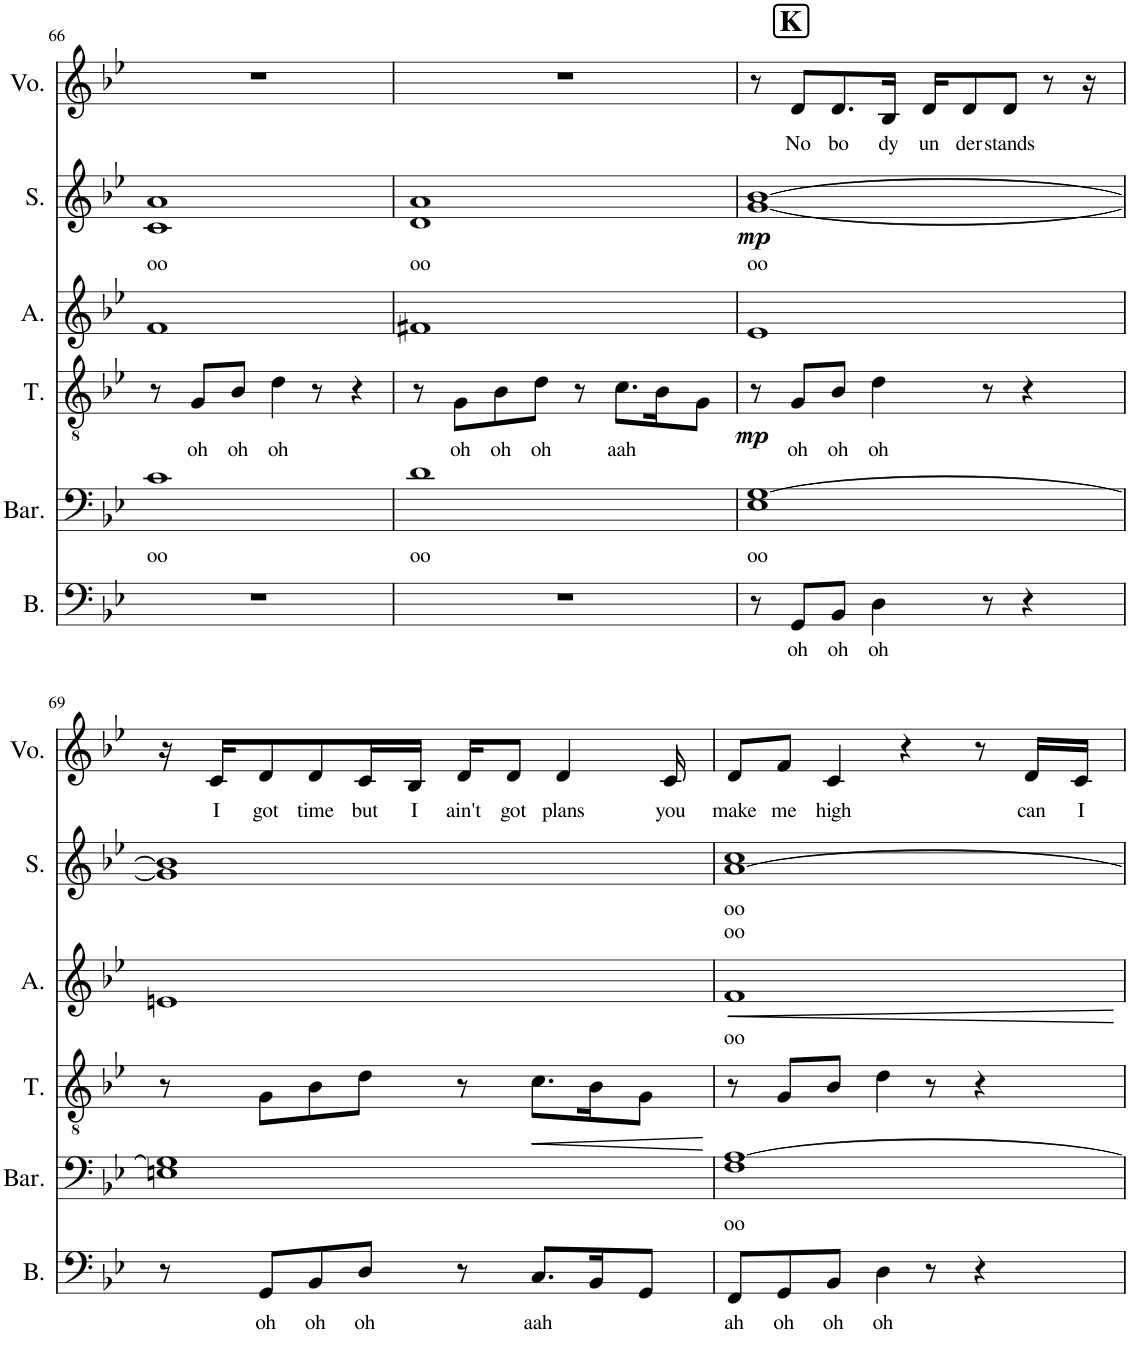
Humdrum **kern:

**kern	**text	**kern	**text	**kern	**text	**dynam	**kern	**text	**dynam	**kern	**text	**text	**dynam	**kern	**text
*part6	*part6	*part5	*part5	*part4	*part4	*part4	*part3	*part3	*part3	*part2	*part2	*part2	*part2	*part1	*part1
*staff6	*staff6	*staff5	*staff5	*staff4	*staff4	*staff4	*staff3	*staff3	*staff3	*staff2	*staff2	*staff2	*staff2	*staff1	*staff1
*I"Bass	*	*I"Baritone	*	*I"Tenor	*	*	*I"Alto	*	*	*I"Soprano	*	*	*	*I"Voice	*
*I'B.	*	*I'Bar.	*	*I'T.	*	*	*I'A.	*	*	*I'S.	*	*	*	*I'Vo.	*
!!LO:PB:g=z
*clefF4	*	*clefF4	*	*clefGv2	*	*	*clefG2	*	*	*clefG2	*	*	*	*clefG2	*
*k[b-e-]	*	*k[b-e-]	*	*k[b-e-]	*	*	*k[b-e-]	*	*	*k[b-e-]	*	*	*	*k[b-e-]	*
*B-:	*	*B-:	*	*B-:	*	*	*B-:	*	*	*B-:	*	*	*	*B-:	*
*M4/4	*	*M4/4	*	*M4/4	*	*	*M4/4	*	*	*M4/4	*	*	*	*M4/4	*
=66	=66	=66	=66	=66	=66	=66	=66	=66	=66	=66	=66	=66	=66	=66	=66
!	!	!	!LO:LY:b	!	!	!	!	!	!	!	!LO:LY:b	!	!	!	!
1r	.	1c	oo	8r	.	.	1f	.	.	1c 1a	oo	.	.	1r	.
!	!	!	!	!	!LO:LY:b	!	!	!	!	!	!	!	!	!	!
.	.	.	.	8G/L	oh	.	.	.	.	.	.	.	.	.	.
!	!	!	!	!	!LO:LY:b	!	!	!	!	!	!	!	!	!	!
.	.	.	.	8B-/J	oh	.	.	.	.	.	.	.	.	.	.
!	!	!	!	!	!LO:LY:b	!	!	!	!	!	!	!	!	!	!
.	.	.	.	4d\	oh	.	.	.	.	.	.	.	.	.	.
.	.	.	.	8r	.	.	.	.	.	.	.	.	.	.	.
.	.	.	.	4r	.	.	.	.	.	.	.	.	.	.	.
=67	=67	=67	=67	=67	=67	=67	=67	=67	=67	=67	=67	=67	=67	=67	=67
!	!	!	!LO:LY:b	!	!	!	!	!	!	!	!LO:LY:b	!	!	!	!
1r	.	1d	oo	8r	.	.	1f#X	.	.	1d 1a	oo	.	.	1r	.
!	!	!	!	!	!LO:LY:b	!	!	!	!	!	!	!	!	!	!
.	.	.	.	8G\L	oh	.	.	.	.	.	.	.	.	.	.
!	!	!	!	!	!LO:LY:b	!	!	!	!	!	!	!	!	!	!
.	.	.	.	8B-\	oh	.	.	.	.	.	.	.	.	.	.
!	!	!	!	!	!LO:LY:b	!	!	!	!	!	!	!	!	!	!
.	.	.	.	8d\J	oh	.	.	.	.	.	.	.	.	.	.
.	.	.	.	8r	.	.	.	.	.	.	.	.	.	.	.
!	!	!	!	!	!LO:LY:b	!	!	!	!	!	!	!	!	!	!
.	.	.	.	8.c\L	aah	.	.	.	.	.	.	.	.	.	.
.	.	.	.	16B-\K	.	.	.	.	.	.	.	.	.	.	.
.	.	.	.	8G\J	.	.	.	.	.	.	.	.	.	.	.
!!LO:REH:place=s1:a:B:cj:fs=14:t=K:qo=0.5
=68	=68	=68	=68	=68	=68	=68	=68	=68	=68	=68	=68	=68	=68	=68	=68
!	!	!	!LO:LY:b	!	!	!LO:DY:b	!	!	!	!	!LO:LY:b	!	!LO:DY:b	!	!
8r	.	1E- [1G	oo	8r	.	mp	1e-	.	.	[1g [1b-	oo	.	mp	8r	.
!	!LO:LY:b	!	!	!	!LO:LY:b	!	!	!	!	!	!	!	!	!	!LO:LY:b
8GG/L	oh	.	.	8G/L	oh	.	.	.	.	.	.	.	.	8d/L	No
!	!LO:LY:b	!	!	!	!LO:LY:b	!	!	!	!	!	!	!	!	!	!LO:LY:b
8BB-/J	oh	.	.	8B-/J	oh	.	.	.	.	.	.	.	.	8.d/	bo
!	!LO:LY:b	!	!	!	!LO:LY:b	!	!	!	!	!	!	!	!	!	!
4D\	oh	.	.	4d\	oh	.	.	.	.	.	.	.	.	.	.
!	!	!	!	!	!	!	!	!	!	!	!	!	!	!	!LO:LY:b
.	.	.	.	.	.	.	.	.	.	.	.	.	.	16B-/Jk	dy
!	!	!	!	!	!	!	!	!	!	!	!	!	!	!	!LO:LY:b
.	.	.	.	.	.	.	.	.	.	.	.	.	.	16d/KL	un
!	!	!	!	!	!	!	!	!	!	!	!	!	!	!	!LO:LY:b
.	.	.	.	.	.	.	.	.	.	.	.	.	.	8d/	der
8r	.	.	.	8r	.	.	.	.	.	.	.	.	.	.	.
!	!	!	!	!	!	!	!	!	!	!	!	!	!	!	!LO:LY:b
.	.	.	.	.	.	.	.	.	.	.	.	.	.	8d/J	stands
4r	.	.	.	4r	.	.	.	.	.	.	.	.	.	.	.
.	.	.	.	.	.	.	.	.	.	.	.	.	.	8r	.
.	.	.	.	.	.	.	.	.	.	.	.	.	.	16r	.
!!LO:LB:g=z
=69	=69	=69	=69	=69	=69	=69	=69	=69	=69	=69	=69	=69	=69	=69	=69
8r	.	1En 1G]	.	8r	.	.	1en	.	.	1g] 1b-]	.	.	.	16r	.
!	!	!	!	!	!	!	!	!	!	!	!	!	!	!	!LO:LY:b
.	.	.	.	.	.	.	.	.	.	.	.	.	.	16c/KL	I
!	!LO:LY:b	!	!	!	!	!	!	!	!	!	!	!	!	!	!LO:LY:b
8GG/L	oh	.	.	8G\L	.	.	.	.	.	.	.	.	.	8d/	got
!	!LO:LY:b	!	!	!	!	!	!	!	!	!	!	!	!	!	!LO:LY:b
8BB-/	oh	.	.	8B-\	.	.	.	.	.	.	.	.	.	8d/	time
!	!LO:LY:b	!	!	!	!	!	!	!	!	!	!	!	!	!	!LO:LY:b
8D/J	oh	.	.	8d\J	.	.	.	.	.	.	.	.	.	16c/L	but
!	!	!	!	!	!	!	!	!	!	!	!	!	!	!	!LO:LY:b
.	.	.	.	.	.	.	.	.	.	.	.	.	.	16B-/JJ	I
!	!	!	!	!	!	!	!	!	!	!	!	!	!	!	!LO:LY:b
8r	.	.	.	8r	.	.	.	.	.	.	.	.	.	16d/KL	ain't
!	!	!	!	!	!	!	!	!	!	!	!	!	!	!	!LO:LY:b
.	.	.	.	.	.	.	.	.	.	.	.	.	.	8d/J	got
!	!LO:LY:b	!	!	!	!	!LO:HP:b	!	!	!	!	!	!	!	!	!
8.C/L	aah	.	.	8.c\L	.	<	.	.	.	.	.	.	.	.	.
!	!	!	!	!	!	!	!	!	!	!	!	!	!	!	!LO:LY:b
.	.	.	.	.	.	.	.	.	.	.	.	.	.	4d/	plans
16BB-/K	.	.	.	16B-\K	.	.	.	.	.	.	.	.	.	.	.
8GG/J	.	.	.	8G\J	.	.	.	.	.	.	.	.	.	.	.
!	!	!	!	!	!	!	!	!	!	!	!	!	!	!	!LO:LY:b
.	.	.	.	.	.	.	.	.	.	.	.	.	.	16c/	you
.	.	.	.	.	.	[	.	.	.	.	.	.	.	.	.
=70	=70	=70	=70	=70	=70	=70	=70	=70	=70	=70	=70	=70	=70	=70	=70
!	!LO:LY:b	!	!LO:LY:b	!	!	!	!	!LO:LY:b	!LO:HP:b	!	!LO:LY:b	!LO:LY:b	!	!	!LO:LY:b
8FF/L	ah	1F [1A	oo	8r	.	.	1f	oo	<	[1a 1cc	oo	oo	.	8d/L	make
!	!LO:LY:b	!	!	!	!	!	!	!	!	!	!	!	!	!	!LO:LY:b
8GG/	oh	.	.	8G/L	.	.	.	.	.	.	.	.	.	8f/J	me
!	!LO:LY:b	!	!	!	!	!	!	!	!	!	!	!	!	!	!LO:LY:b
8BB-/J	oh	.	.	8B-/J	.	.	.	.	.	.	.	.	.	4c/	high
!	!LO:LY:b	!	!	!	!	!	!	!	!	!	!	!	!	!	!
4D\	oh	.	.	4d\	.	.	.	.	.	.	.	.	.	.	.
.	.	.	.	.	.	.	.	.	.	.	.	.	.	4r	.
8r	.	.	.	8r	.	.	.	.	.	.	.	.	.	.	.
4r	.	.	.	4r	.	.	.	.	.	.	.	.	.	8r	.
!	!	!	!	!	!	!	!	!	!	!	!	!	!	!	!LO:LY:b
.	.	.	.	.	.	.	.	.	.	.	.	.	.	16d/LL	can
!	!	!	!	!	!	!	!	!	!	!	!	!	!	!	!LO:LY:b
.	.	.	.	.	.	.	.	.	.	.	.	.	.	16c/JJ	I
.	.	.	.	.	.	.	.	.	[	.	.	.	.	.	.
=	=	=	=	=	=	=	=	=	=	=	=	=	=	=	=
*-	*-	*-	*-	*-	*-	*-	*-	*-	*-	*-	*-	*-	*-	*-	*-
